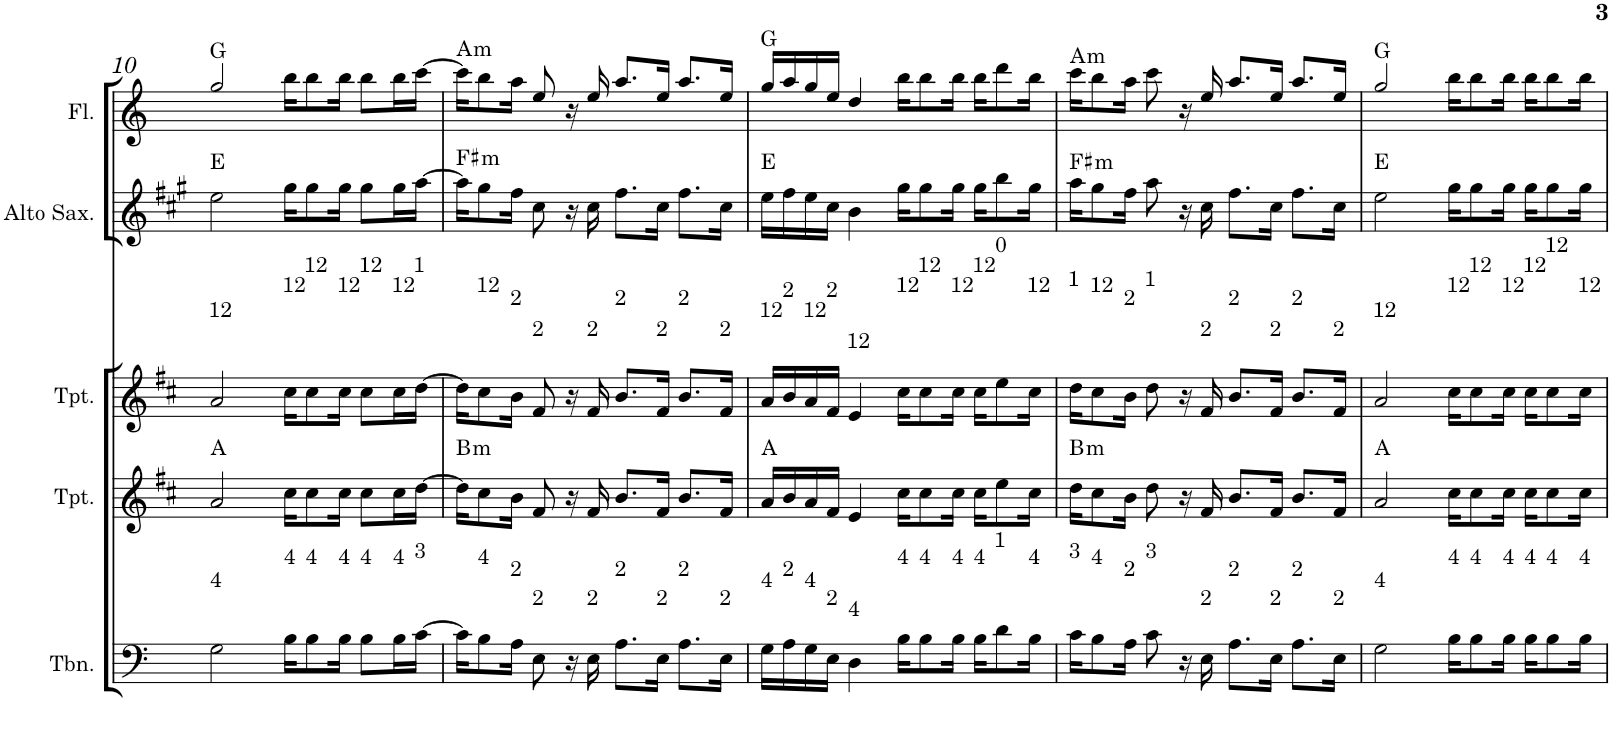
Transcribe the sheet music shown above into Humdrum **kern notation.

**kern	**kern	**harte	**kern	**kern	**harte	**kern	**harte
*part5	*part4	*part4	*part3	*part2	*part2	*part1	*part1
*staff5	*staff4	*	*staff3	*staff2	*	*staff1	*
*I"C clavF	*I"Bb	*	*I"Bb - Pirata	*I"Eb	*	*I"C clavG	*
!!LO:PB:g=z
*clefF4	*clefG2	*	*clefG2	*clefG2	*	*clefG2	*
*	*Trd1c2	*	*Trd1c2	*Trd5c9	*	*	*
*k[]	*k[f#c#]	*	*k[f#c#]	*k[f#c#g#]	*	*k[]	*
*C:	*D:	*	*D:	*A:	*	*C:	*
*M4/4	*M4/4	*	*M4/4	*M4/4	*	*M4/4	*
=10	=10	=10	=10	=10	=10	=10	=10
!	!	!	!LO:TX:a:t=12	!	!	!	!
!LO:TX:a:t=4	!	!	!	!	!	!	!
2G\	2a/	A:maj	2a/	2ee\	E:maj	2gg/	G:maj
!	!	!	!LO:TX:a:t=12	!	!	!	!
!LO:TX:a:t=4	!	!	!	!	!	!	!
16B\KL	16cc#\KL	.	16cc#\KL	16gg#\KL	.	16bb\KL	.
!	!	!	!LO:TX:a:t=12	!	!	!	!
!LO:TX:a:t=4	!	!	!	!	!	!	!
8B\	8cc#\	.	8cc#\	8gg#\	.	8bb\	.
!	!	!	!LO:TX:a:t=12	!	!	!	!
!LO:TX:a:t=4	!	!	!	!	!	!	!
16B\Jk	16cc#\Jk	.	16cc#\Jk	16gg#\Jk	.	16bb\Jk	.
!	!	!	!LO:TX:a:t=12	!	!	!	!
!LO:TX:a:t=4	!	!	!	!	!	!	!
8B\L	8cc#\L	.	8cc#\L	8gg#\L	.	8bb\L	.
!	!	!	!LO:TX:a:t=12	!	!	!	!
!LO:TX:a:t=4	!	!	!	!	!	!	!
16B\L	16cc#\L	.	16cc#\L	16gg#\L	.	16bb\L	.
!	!	!	!LO:TX:a:t=1	!	!	!	!
!LO:TX:a:t=3	!	!	!	!	!	!	!
[>16c\JJ	[>16dd\JJ	.	[>16dd\JJ	[>16aa\JJ	.	[>16ccc\JJ	.
=11	=11	=11	=11	=11	=11	=11	=11
!	!	!LO:H:kt=m	!	!	!LO:H:kt=m	!	!LO:H:kt=m
16c\KL]	16dd\KL]	B:min	16dd\KL]	16aa\KL]	F#:min	16ccc\KL]	A:min
!	!	!	!LO:TX:a:t=12	!	!	!	!
!LO:TX:a:t=4	!	!	!	!	!	!	!
8B\	8cc#\	.	8cc#\	8gg#\	.	8bb\	.
!	!	!	!LO:TX:a:t=2	!	!	!	!
!LO:TX:a:t=2	!	!	!	!	!	!	!
16A\Jk	16b\Jk	.	16b\Jk	16ff#\Jk	.	16aa\Jk	.
!	!	!	!LO:TX:a:t=2	!	!	!	!
!LO:TX:a:t=2	!	!	!	!	!	!	!
8E\	8f#/	.	8f#/	8cc#\	.	8ee/	.
16r	16r	.	16r	16r	.	16r	.
!	!	!	!LO:TX:a:t=2	!	!	!	!
!LO:TX:a:t=2	!	!	!	!	!	!	!
16E\	16f#/	.	16f#/	16cc#\	.	16ee/	.
!	!	!	!LO:TX:a:t=2	!	!	!	!
!LO:TX:a:t=2	!	!	!	!	!	!	!
8.A\L	8.b/L	.	8.b/L	8.ff#\L	.	8.aa/L	.
!	!	!	!LO:TX:a:t=2	!	!	!	!
!LO:TX:a:t=2	!	!	!	!	!	!	!
16E\Jk	16f#/Jk	.	16f#/Jk	16cc#\Jk	.	16ee/Jk	.
!	!	!	!LO:TX:a:t=2	!	!	!	!
!LO:TX:a:t=2	!	!	!	!	!	!	!
8.A\L	8.b/L	.	8.b/L	8.ff#\L	.	8.aa/L	.
!	!	!	!LO:TX:a:t=2	!	!	!	!
!LO:TX:a:t=2	!	!	!	!	!	!	!
16E\Jk	16f#/Jk	.	16f#/Jk	16cc#\Jk	.	16ee/Jk	.
=12	=12	=12	=12	=12	=12	=12	=12
!	!	!	!LO:TX:a:t=12	!	!	!	!
!LO:TX:a:t=4	!	!	!	!	!	!	!
16G\LL	16a/LL	A:maj	16a/LL	16ee\LL	E:maj	16gg/LL	G:maj
!	!	!	!LO:TX:a:t=2	!	!	!	!
!LO:TX:a:t=2	!	!	!	!	!	!	!
16A\	16b/	.	16b/	16ff#\	.	16aa/	.
!	!	!	!LO:TX:a:t=12	!	!	!	!
!LO:TX:a:t=4	!	!	!	!	!	!	!
16G\	16a/	.	16a/	16ee\	.	16gg/	.
!	!	!	!LO:TX:a:t=2	!	!	!	!
!LO:TX:a:t=2	!	!	!	!	!	!	!
16E\JJ	16f#/JJ	.	16f#/JJ	16cc#\JJ	.	16ee/JJ	.
!	!	!	!LO:TX:a:t=12	!	!	!	!
!LO:TX:a:t=4	!	!	!	!	!	!	!
4D\	4e/	.	4e/	4b\	.	4dd/	.
!	!	!	!LO:TX:a:t=12	!	!	!	!
!LO:TX:a:t=4	!	!	!	!	!	!	!
16B\KL	16cc#\KL	.	16cc#\KL	16gg#\KL	.	16bb\KL	.
!	!	!	!LO:TX:a:t=12	!	!	!	!
!LO:TX:a:t=4	!	!	!	!	!	!	!
8B\	8cc#\	.	8cc#\	8gg#\	.	8bb\	.
!	!	!	!LO:TX:a:t=12	!	!	!	!
!LO:TX:a:t=4	!	!	!	!	!	!	!
16B\Jk	16cc#\Jk	.	16cc#\Jk	16gg#\Jk	.	16bb\Jk	.
!	!	!	!LO:TX:a:t=12	!	!	!	!
!LO:TX:a:t=4	!	!	!	!	!	!	!
16B\KL	16cc#\KL	.	16cc#\KL	16gg#\KL	.	16bb\KL	.
!	!	!	!LO:TX:a:t=0	!	!	!	!
!LO:TX:a:t=1	!	!	!	!	!	!	!
8d\	8ee\	.	8ee\	8bb\	.	8ddd\	.
!	!	!	!LO:TX:a:t=12	!	!	!	!
!LO:TX:a:t=4	!	!	!	!	!	!	!
16B\Jk	16cc#\Jk	.	16cc#\Jk	16gg#\Jk	.	16bb\Jk	.
=13	=13	=13	=13	=13	=13	=13	=13
!	!	!	!LO:TX:a:t=1	!	!	!	!
!LO:TX:a:t=3	!	!LO:H:kt=m	!	!	!LO:H:kt=m	!	!LO:H:kt=m
16c\KL	16dd\KL	B:min	16dd\KL	16aa\KL	F#:min	16ccc\KL	A:min
!	!	!	!LO:TX:a:t=12	!	!	!	!
!LO:TX:a:t=4	!	!	!	!	!	!	!
8B\	8cc#\	.	8cc#\	8gg#\	.	8bb\	.
!	!	!	!LO:TX:a:t=2	!	!	!	!
!LO:TX:a:t=2	!	!	!	!	!	!	!
16A\Jk	16b\Jk	.	16b\Jk	16ff#\Jk	.	16aa\Jk	.
!	!	!	!LO:TX:a:t=1	!	!	!	!
!LO:TX:a:t=3	!	!	!	!	!	!	!
8c\	8dd\	.	8dd\	8aa\	.	8ccc\	.
16r	16r	.	16r	16r	.	16r	.
!	!	!	!LO:TX:a:t=2	!	!	!	!
!LO:TX:a:t=2	!	!	!	!	!	!	!
16E\	16f#/	.	16f#/	16cc#\	.	16ee/	.
!	!	!	!LO:TX:a:t=2	!	!	!	!
!LO:TX:a:t=2	!	!	!	!	!	!	!
8.A\L	8.b/L	.	8.b/L	8.ff#\L	.	8.aa/L	.
!	!	!	!LO:TX:a:t=2	!	!	!	!
!LO:TX:a:t=2	!	!	!	!	!	!	!
16E\Jk	16f#/Jk	.	16f#/Jk	16cc#\Jk	.	16ee/Jk	.
!	!	!	!LO:TX:a:t=2	!	!	!	!
!LO:TX:a:t=2	!	!	!	!	!	!	!
8.A\L	8.b/L	.	8.b/L	8.ff#\L	.	8.aa/L	.
!	!	!	!LO:TX:a:t=2	!	!	!	!
!LO:TX:a:t=2	!	!	!	!	!	!	!
16E\Jk	16f#/Jk	.	16f#/Jk	16cc#\Jk	.	16ee/Jk	.
=14	=14	=14	=14	=14	=14	=14	=14
!	!	!	!LO:TX:a:t=12	!	!	!	!
!LO:TX:a:t=4	!	!	!	!	!	!	!
2G\	2a/	A:maj	2a/	2ee\	E:maj	2gg/	G:maj
!	!	!	!LO:TX:a:t=12	!	!	!	!
!LO:TX:a:t=4	!	!	!	!	!	!	!
16B\KL	16cc#\KL	.	16cc#\KL	16gg#\KL	.	16bb\KL	.
!	!	!	!LO:TX:a:t=12	!	!	!	!
!LO:TX:a:t=4	!	!	!	!	!	!	!
8B\	8cc#\	.	8cc#\	8gg#\	.	8bb\	.
!	!	!	!LO:TX:a:t=12	!	!	!	!
!LO:TX:a:t=4	!	!	!	!	!	!	!
16B\Jk	16cc#\Jk	.	16cc#\Jk	16gg#\Jk	.	16bb\Jk	.
!	!	!	!LO:TX:a:t=12	!	!	!	!
!LO:TX:a:t=4	!	!	!	!	!	!	!
16B\KL	16cc#\KL	.	16cc#\KL	16gg#\KL	.	16bb\KL	.
!	!	!	!LO:TX:a:t=12	!	!	!	!
!LO:TX:a:t=4	!	!	!	!	!	!	!
8B\	8cc#\	.	8cc#\	8gg#\	.	8bb\	.
!	!	!	!LO:TX:a:t=12	!	!	!	!
!LO:TX:a:t=4	!	!	!	!	!	!	!
16B\Jk	16cc#\Jk	.	16cc#\Jk	16gg#\Jk	.	16bb\Jk	.
=	=	=	=	=	=	=	=
*-	*-	*-	*-	*-	*-	*-	*-
